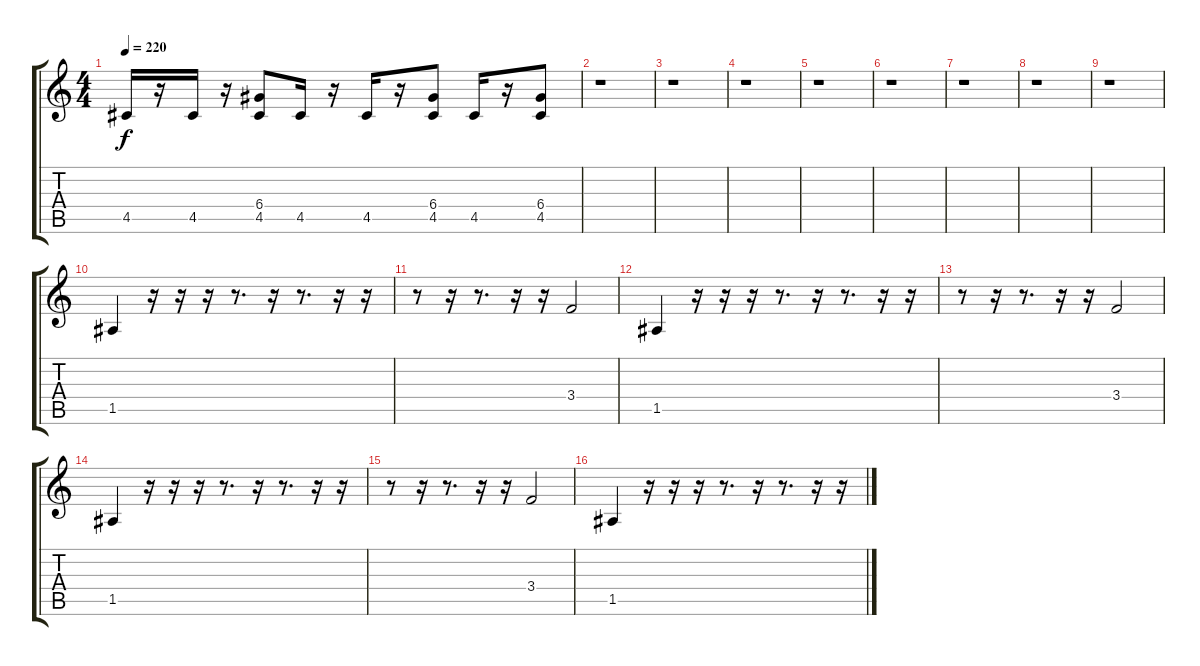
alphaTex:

\track "" {instrument overdrivenguitar}
\staff {score tabs}
\tuning (E4 B3 G3 D3 A2 E2) {hide}
\ts (4 4)
\tempo 220
\clef g2
\ks c
4.5.16{dy f} r.16 4.5.16 r.16 (6.4 4.5).8 4.5.16 r.16 4.5.16 r.16 (6.4 4.5).8 4.5.16 r.16 (6.4 4.5).8 |
r.1 |
r.1 |
r.1 |
r.1 |
r.1 |
r.1 |
r.1 |
r.1 |
1.5.4 r.16 r.16 r.16 r.8{d} r.16 r.8{d} r.16 r.16 |
r.8 r.16 r.8{d} r.16 r.16 3.4.2 |
1.5.4 r.16 r.16 r.16 r.8{d} r.16 r.8{d} r.16 r.16 |
r.8 r.16 r.8{d} r.16 r.16 3.4.2 |
1.5.4 r.16 r.16 r.16 r.8{d} r.16 r.8{d} r.16 r.16 |
r.8 r.16 r.8{d} r.16 r.16 3.4.2 |
1.5.4 r.16 r.16 r.16 r.8{d} r.16 r.8{d} r.16 r.16
